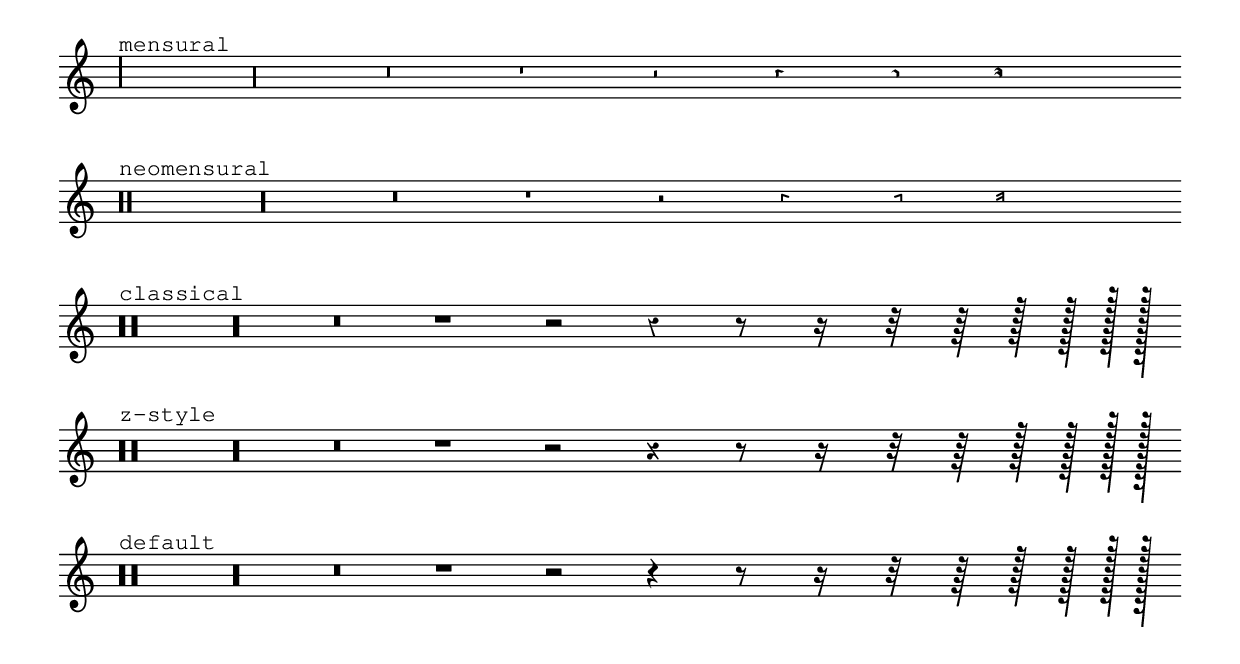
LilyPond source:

%% DO NOT EDIT this file manually; it was automatically
%% generated from the LilyPond Snippet Repository
%% (http://lsr.di.unimi.it).
%%
%% Make any changes in the LSR itself, or in
%% `Documentation/snippets/new/`, then run
%% `scripts/auxiliar/makelsr.pl`.
%%
%% This file is in the public domain.

\version "2.24.0"

\header {
  lsrtags = "ancient-notation, rhythms, symbols-and-glyphs, tweaks-and-overrides"

  texidoc = "
Rests may be used in various styles.
"

  doctitle = "Rest styles"
} % begin verbatim


restsA = {
  r\maxima r\longa r\breve r1 r2 r4 r8 r16 s32
  s64 s128 s256 s512 s1024 s1024
}
restsB = {
  r\maxima r\longa r\breve r1 r2 r4 r8 r16 r32
  r64 r128 r256 r512 r1024 s1024
}

\new Staff \relative c {
  \omit Score.TimeSignature
  \cadenzaOn

  \override Staff.Rest.style = #'mensural
  <>^\markup \typewriter { mensural } \restsA \bar "" \break

  \override Staff.Rest.style = #'neomensural
  <>^\markup \typewriter { neomensural } \restsA \bar "" \break

  \override Staff.Rest.style = #'classical
  <>^\markup \typewriter { classical } \restsB \bar "" \break

  \override Staff.Rest.style = #'z
  <>^\markup \typewriter { z-style } \restsB \bar "" \break

  \override Staff.Rest.style = #'default
  <>^\markup \typewriter { default } \restsB \bar "" \break
}

\paper {
  indent = 0
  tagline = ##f
}
